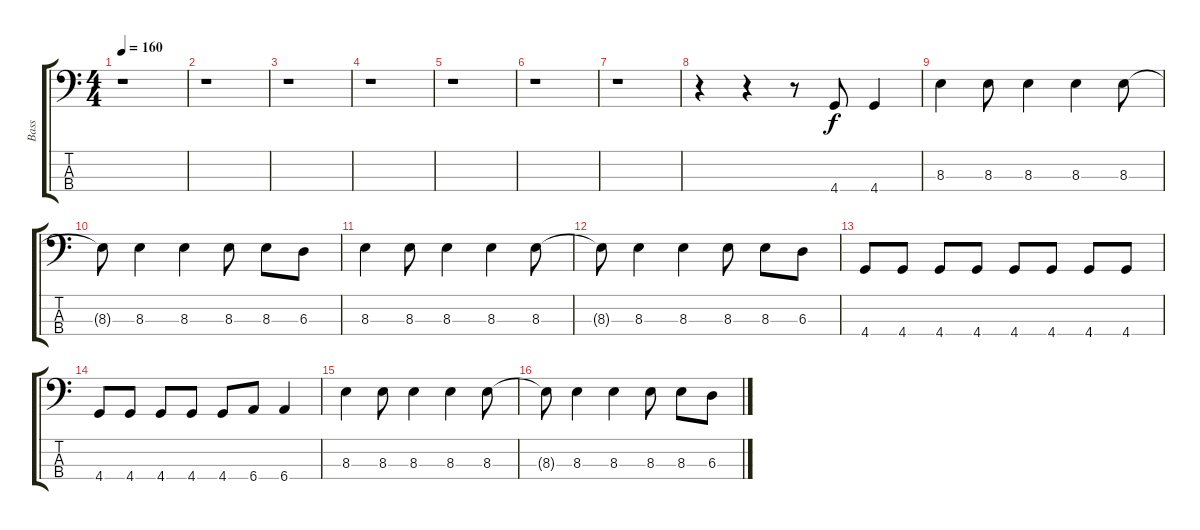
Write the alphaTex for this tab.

\track ("Bass" "Bass") {instrument slapbass1}
\staff {score tabs}
\tuning (Gb2 Db2 Ab1 Eb1) {hide}
\ts (4 4)
\tempo 160
\clef f4
\ks c
r.1{dy f instrument slapbass1} |
r.1 |
r.1 |
r.1 |
r.1 |
r.1 |
r.1 |
r.4 r.4 r.8 4.4.8 4.4.4 |
8.3.4 8.3.8 8.3.4 8.3.4 8.3.8 |
8.3{t}.8 8.3.4 8.3.4 8.3.8 8.3.8 6.3.8 |
8.3.4 8.3.8 8.3.4 8.3.4 8.3.8 |
8.3{t}.8 8.3.4 8.3.4 8.3.8 8.3.8 6.3.8 |
4.4.8 4.4.8 4.4.8 4.4.8 4.4.8 4.4.8 4.4.8 4.4.8 |
4.4.8 4.4.8 4.4.8 4.4.8 4.4.8 6.4.8 6.4.4 |
8.3.4 8.3.8 8.3.4 8.3.4 8.3.8 |
8.3{t}.8 8.3.4 8.3.4 8.3.8 8.3.8 6.3.8
